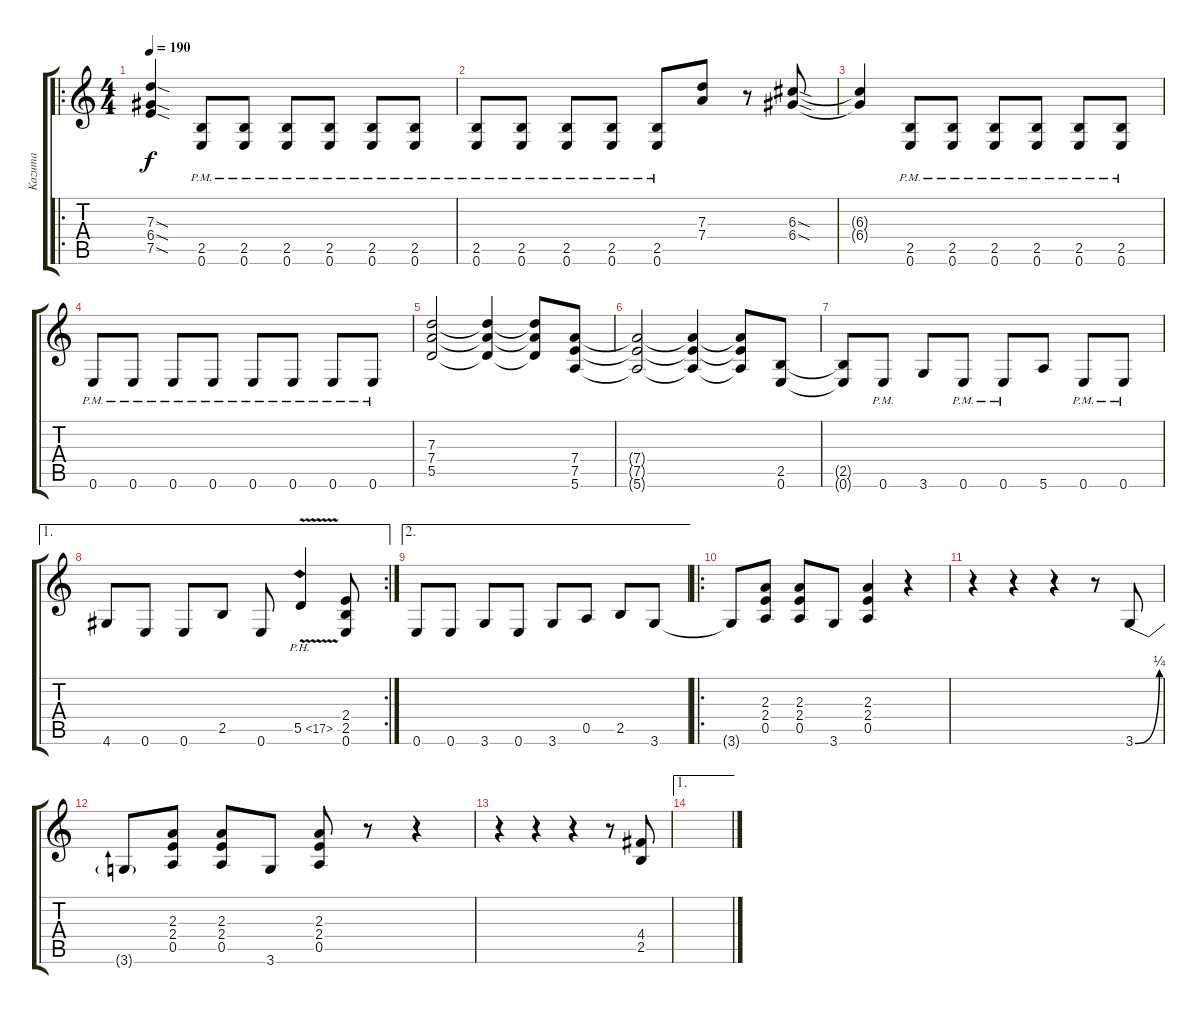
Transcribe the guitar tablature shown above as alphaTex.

\track ("Kazuma" "Kazuma") {instrument distortionguitar}
\staff {score tabs}
\tuning (E4 B3 G3 D3 A2 E2) {hide}
\ro
\ts (4 4)
\tempo 190
\clef g2
\ks c
(7.3{sod} 6.4{sod} 7.5{sod}).4{dy f} (2.5{pm} 0.6{pm}).8 (2.5{pm} 0.6{pm}).8 (2.5{pm} 0.6{pm}).8 (2.5{pm} 0.6{pm}).8 (2.5{pm} 0.6{pm}).8 (2.5{pm} 0.6{pm}).8 |
(2.5{pm} 0.6{pm}).8 (2.5{pm} 0.6).8 (2.5{pm} 0.6{pm}).8 (2.5{pm} 0.6{pm}).8 (2.5{pm} 0.6{pm}).8 (7.3 7.4).8 r.8 (6.3{sod} 6.4{sod}).8 |
(6.3{t} 6.4{t}).4 (2.5{pm} 0.6{pm}).8 (2.5{pm} 0.6{pm}).8 (2.5{pm} 0.6{pm}).8 (2.5{pm} 0.6{pm}).8 (2.5{pm} 0.6{pm}).8 (2.5{pm} 0.6{pm}).8 |
0.6{pm}.8 0.6{pm}.8 0.6{pm}.8 0.6{pm}.8 0.6{pm}.8 0.6{pm}.8 0.6{pm}.8 0.6{pm}.8 |
(7.3 7.4 5.5).2 (7.3{t} 7.4{t} 5.5{t}).4 (7.3{t} 7.4{t} 5.5{t}).8 (7.4 7.5 5.6).8 |
(7.4{t} 7.5{t} 5.6{t}).2 (7.4{t} 7.5{t} 5.6{t}).4 (7.4{t} 7.5{t} 5.6{t}).8 (2.5 0.6).8 |
(2.5{t} 0.6{t}).8 0.6{pm}.8 3.6.8 0.6{pm}.8 0.6{pm}.8 5.6.8 0.6{pm}.8 0.6{pm}.8 |
\ae 1
\rc 2
4.6.8 0.6.8 0.6.8 2.5.8 0.6.8 5.5{ph 12 v}.4 (2.4 2.5 0.6).8 |
\ae 2
0.6.8 0.6.8 3.6.8 0.6.8 3.6.8 0.5.8 2.5.8 3.6.8 |
\ro
3.6{t}.8 (2.3 2.4 0.5).8 (2.3 2.4 0.5).8 3.6.8 (2.3 2.4 0.5).4 r.4 |
r.4 r.4 r.4 r.8 3.6{be (bend 0 0 60 1)}.8 |
3.6{t}.8 (2.3 2.4 0.5).8 (2.3 2.4 0.5).8 3.6.8 (2.3 2.4 0.5).8 r.8 r.4 |
r.4 r.4 r.4 r.8 (4.4 2.5).8 |
\ae 1
